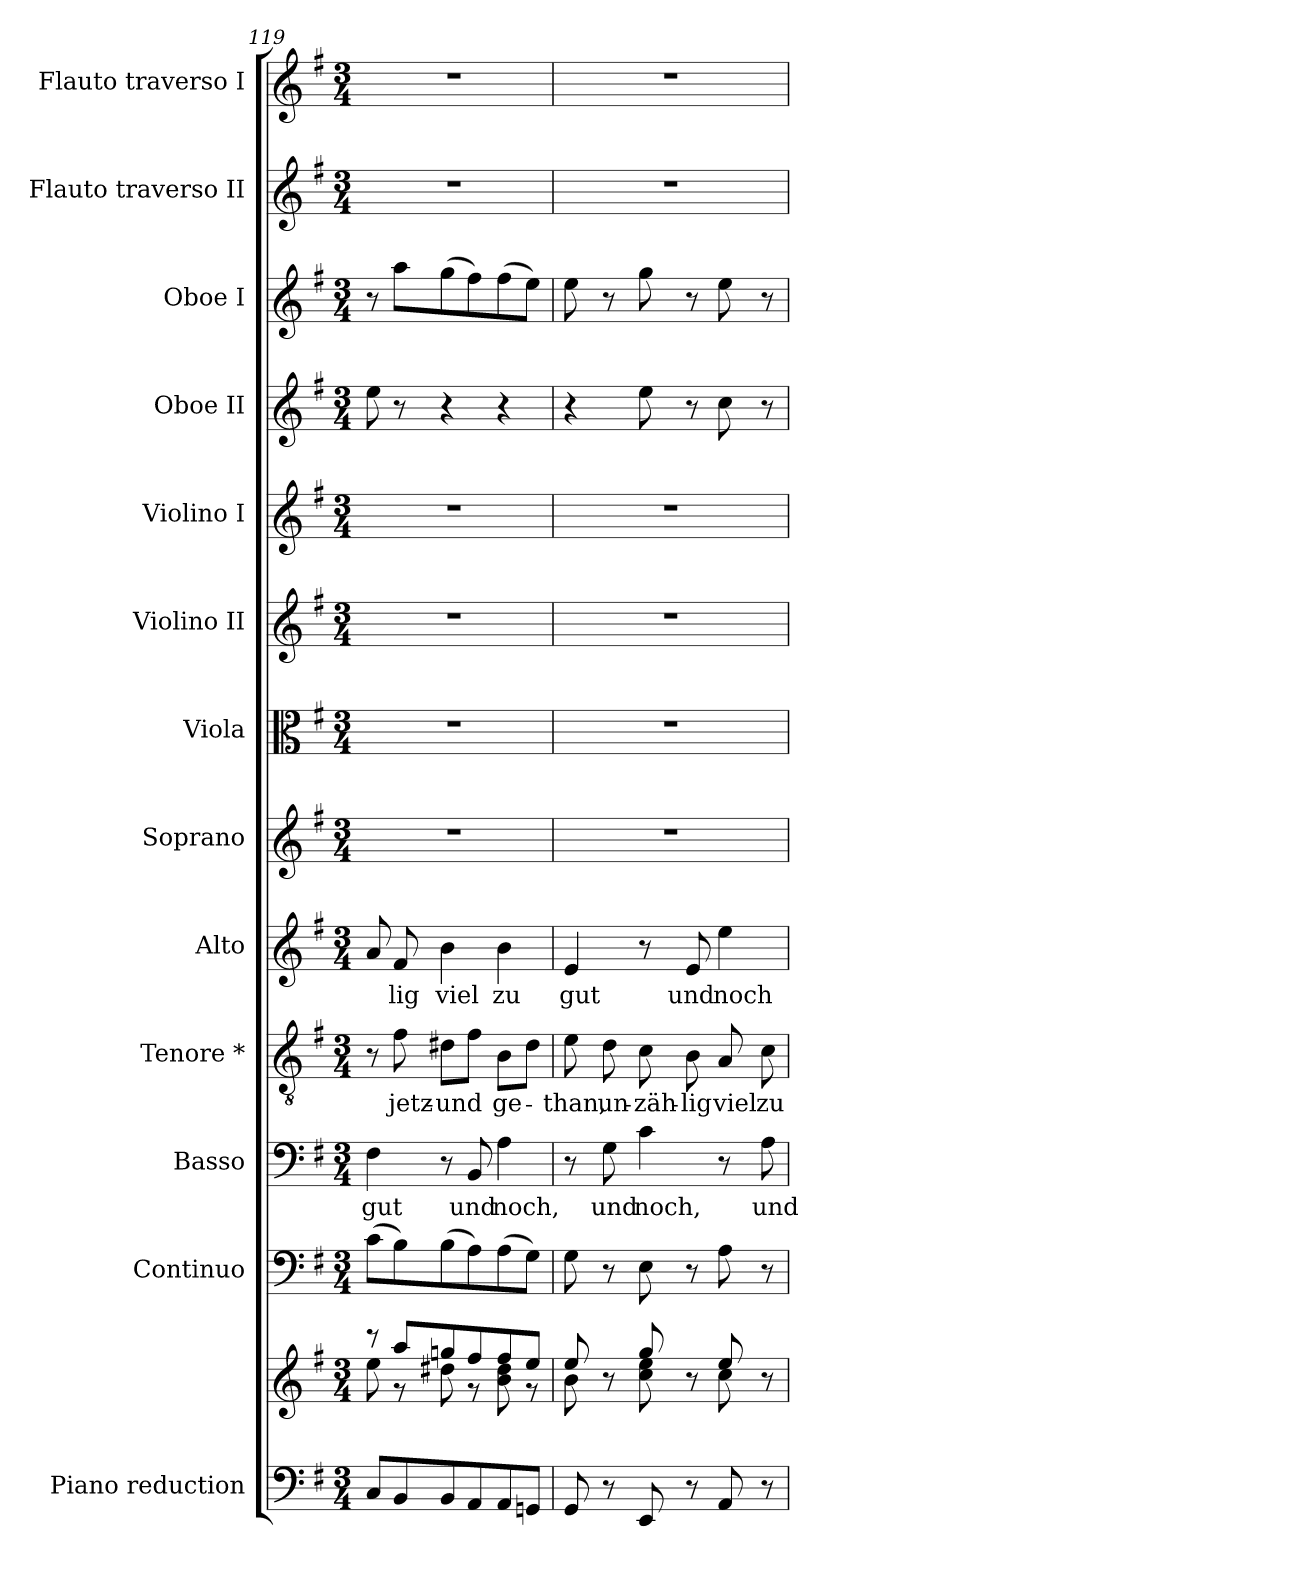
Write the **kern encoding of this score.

**kern	**kern	**kern	**kern	**text	**kern	**text	**kern	**text	**kern	**kern	**kern	**kern	**kern	**kern	**kern	**kern
*part13	*part13	*part12	*part11	*part11	*part10	*part10	*part9	*part9	*part8	*part7	*part6	*part5	*part4	*part3	*part2	*part1
*staff14	*staff13	*staff12	*staff11	*staff11	*staff10	*staff10	*staff9	*staff9	*staff8	*staff7	*staff6	*staff5	*staff4	*staff3	*staff2	*staff1
*I"Piano reduction	*	*I"Continuo	*I"Basso	*	*I"Tenore *	*	*I"Alto	*	*I"Soprano	*I"Viola	*I"Violino II	*I"Violino I	*I"Oboe II	*I"Oboe I	*I"Flauto traverso II	*I"Flauto traverso I
*I'Pno	*	*	*	*	*	*	*	*	*	*I'Vla	*I'Vln	*I'Vln	*I'Ob	*I'Ob	*	*
!!LO:PB:g=z
*clefF4	*clefG2	*clefF4	*clefF4	*	*clefGv2	*	*clefG2	*	*clefG2	*clefC3	*clefG2	*clefG2	*clefG2	*clefG2	*clefG2	*clefG2
*k[f#]	*k[f#]	*k[f#]	*k[f#]	*	*k[f#]	*	*k[f#]	*	*k[f#]	*k[f#]	*k[f#]	*k[f#]	*k[f#]	*k[f#]	*k[f#]	*k[f#]
*M3/4	*M3/4	*M3/4	*M3/4	*	*M3/4	*	*M3/4	*	*M3/4	*M3/4	*M3/4	*M3/4	*M3/4	*M3/4	*M3/4	*M3/4
=119	=119	=119	=119	=119	=119	=119	=119	=119	=119	=119	=119	=119	=119	=119	=119	=119
*	*^	*	*	*	*	*	*	*	*	*	*	*	*	*	*	*
!	!	!	!	!	!LO:LY:b	!	!	!	!	!	!	!	!	!	!	!	!
8C/L	8r	8ee\	(8c\L	4F#\	gut	8r	.	8a/	.	2.r	2.r	2.r	2.r	8ee\	8r	2.r	2.r
!	!	!	!	!	!	!	!LO:LY:b	!	!LO:LY:b	!	!	!	!	!	!	!	!
8BB/	8aa/L	8r	8B\)	.	.	8f#\	jetz-	8f#/	-lig	.	.	.	.	8r	8aa\L	.	.
!	!	!	!	!	!	!	!LO:LY:b	!	!LO:LY:b	!	!	!	!	!	!	!	!
8BB/	8ggn/	8dd#X\	(8B\	8r	.	8d#X\L	-und	4b\	viel	.	.	.	.	4r	(8gg\	.	.
!	!	!	!	!	!LO:LY:b	!	!	!	!	!	!	!	!	!	!	!	!
8AA/	8ff#/	8r	8A\)	8BB/	und	8f#\J	.	.	.	.	.	.	.	.	8ff#\)	.	.
!	!	!	!	!	!LO:LY:b	!	!LO:LY:b	!	!LO:LY:b	!	!	!	!	!	!	!	!
8AA/	8ff#/	8b\ 8dd#\	(8A\	4A\	noch,	8B\L	ge-	4b\	zu	.	.	.	.	4r	(8ff#\	.	.
8GGn/J	8ee/J	8r	8G\J)	.	.	8d#\J	.	.	.	.	.	.	.	.	8ee\J)	.	.
=120	=120	=120	=120	=120	=120	=120	=120	=120	=120	=120	=120	=120	=120	=120	=120	=120	=120
!	!	!	!	!	!	!	!LO:LY:b	!	!LO:LY:b	!	!	!	!	!	!	!	!
8GG/	8ee/	8b\	8G\	8r	.	8e\	-than,	4e/	gut	2.r	2.r	2.r	2.r	4r	8ee\	2.r	2.r
!	!	!	!	!	!LO:LY:b	!	!LO:LY:b	!	!	!	!	!	!	!	!	!	!
8r	8r	8ryy	8r	8G\	und	8d\	un-	.	.	.	.	.	.	.	8r	.	.
!	!	!	!	!	!LO:LY:b	!	!LO:LY:b	!	!	!	!	!	!	!	!	!	!
8EE/	8gg/	8cc\ 8ee\	8E\	4c\	noch,	8c\	-zäh-	8r	.	.	.	.	.	8ee\	8gg\	.	.
!	!	!	!	!	!	!	!LO:LY:b	!	!LO:LY:b	!	!	!	!	!	!	!	!
8r	8r	8ryy	8r	.	.	8B\	-lig	8e/	und	.	.	.	.	8r	8r	.	.
!	!	!	!	!	!	!	!LO:LY:b	!	!LO:LY:b	!	!	!	!	!	!	!	!
8AA/	8ee/	8cc\	8A\	8r	.	8A/	viel	4ee\	noch	.	.	.	.	8cc\	8ee\	.	.
!	!	!	!	!	!LO:LY:b	!	!LO:LY:b	!	!	!	!	!	!	!	!	!	!
8r	8r	8ryy	8r	8A\	und	8c\	zu	.	.	.	.	.	.	8r	8r	.	.
*	*v	*v	*	*	*	*	*	*	*	*	*	*	*	*	*	*	*
=	=	=	=	=	=	=	=	=	=	=	=	=	=	=	=	=
*-	*-	*-	*-	*-	*-	*-	*-	*-	*-	*-	*-	*-	*-	*-	*-	*-
